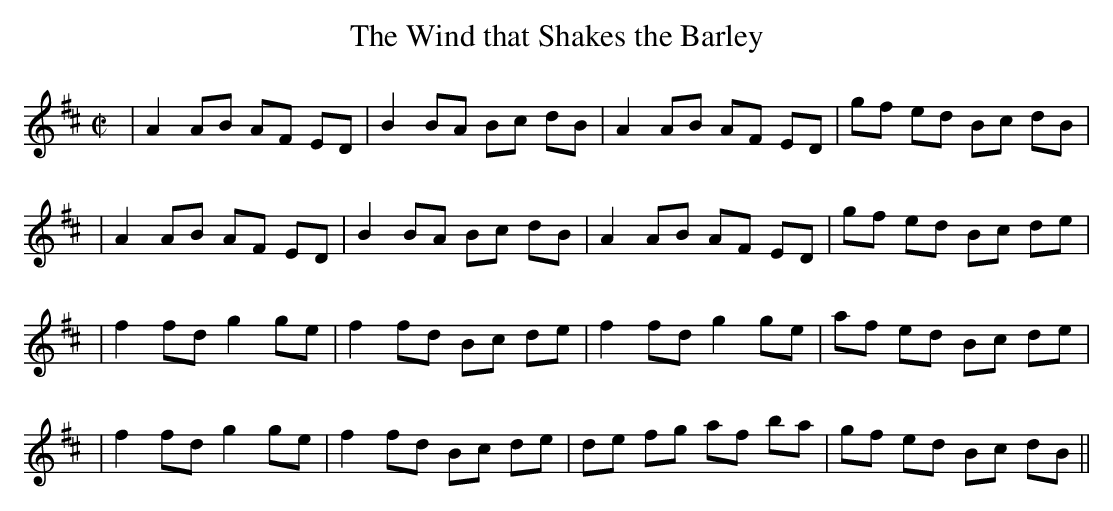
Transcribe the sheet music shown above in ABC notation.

X:1
T:The Wind that Shakes the Barley
M:C|
L:1/8
K:D
|A2 AB AF ED|B2 BA Bc dB|A2 AB AF ED|gf ed Bc dB|!|
A2 AB AF ED|B2 BA Bc dB|A2 AB AF ED|gf ed Bc de|!|
f2 fd g2 ge|f2 fd Bc de|f2 fd g2 ge|af ed Bc de|!|
f2 fd g2 ge|f2 fd Bc de|de fg af ba|gf ed Bc dB||
